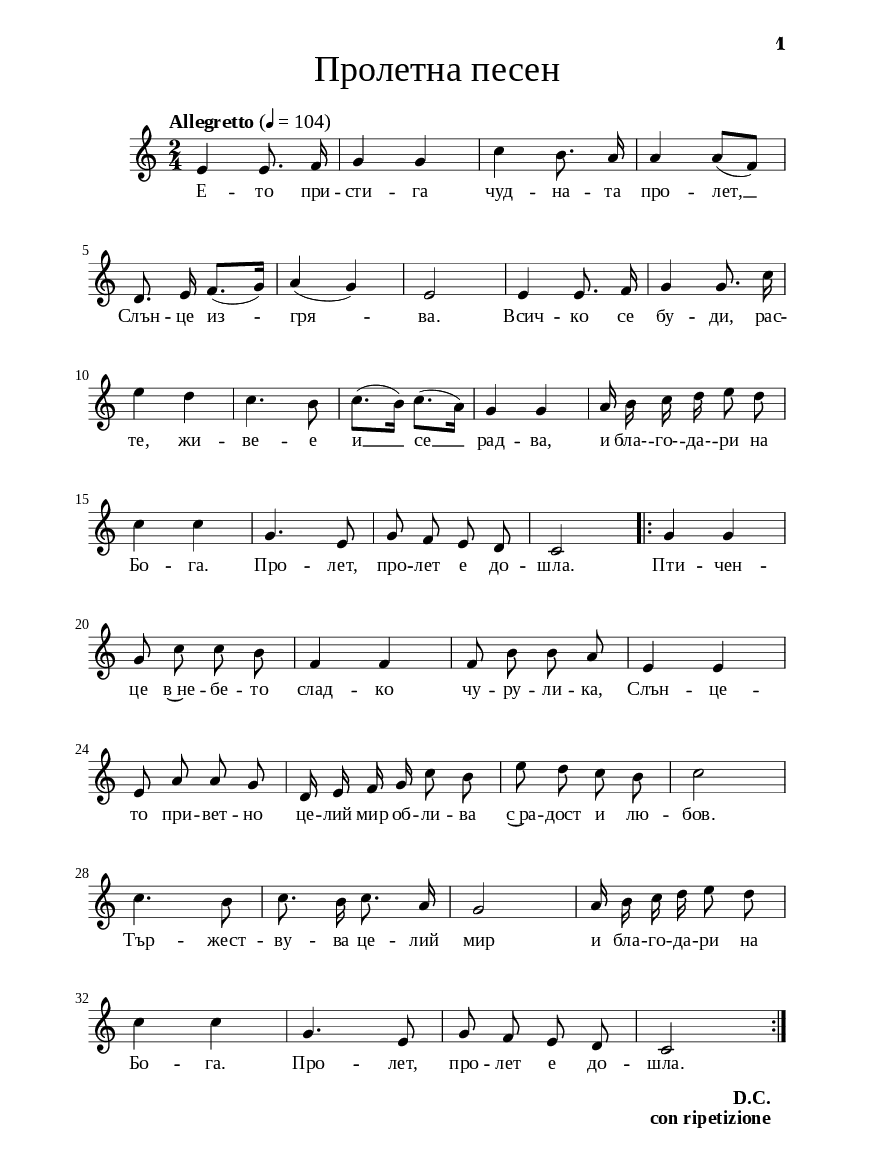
\version "2.24.4"

% include paper part and global functions
\include "include/globals.ily"

\bookpart {
  \label #'ref181
  \tocItem \markup "Пролетна песен"
  \include "include/bookpart-paper.ily"
  \score {
    \include "include/score-layout.ily"

    \new Voice \absolute {
      \clef treble
      \key c \major
      \time 2/4
      \tempoFunc "Allegretto" 4 "104"
      \autoBeamOff
      e'4  e'8.  f'16 | % 2
      g'4  g'4 | % 3
      c''4 b'8.  a'16 | % 4
      a'4  a'8 ( [  f'8 ) ] | \break % 5
      d'8.  e'16  f'8. ( [  g'16 ) ] | % 6
      a'4 (  g'4 ) | % 7
      e'2  | % 8
      e'4  e'8.  f'16 | % 9
      g'4  g'8. c''16 \break |
      e''4 d''4 | % 11
      c''4. b'8 | % 12
      c''8. ( [ b'16 ) ] c''8. ( [
      a'16 ) ] | % 13
      g'4  g'4 | % 14
      a'16 b'16 c''16 d''16
      e''8 d''8  | % 15
      c''4 c''4  | % 16
      g'4.  e'8 | % 17
      g'8  f'8  e'8  d'8 | % 18
      c'2
      \bar ".|:"
      | % 19
      g'4  g'4 \break |
      g'8 c''8 c''8 b'8 | % 21
      f'4  f'4 | % 22
      f'8 b'8 b'8  a'8 | % 23
      e'4  e'4 \break | % 24
      e'8  a'8  a'8  g'8 | % 25
      d'16  e'16  f'16  g'16
      c''8 b'8 | % 26
      e''8 d''8 c''8 b'8 | % 27
      c''2 \break | % 28
      c''4. b'8 | % 29
      c''8. b'16 c''8.  a'16 |
      g'2 | % 31
      a'16 b'16 c''16 d''16
      e''8 d''8 \break | % 32
      c''4 c''4 | % 33
      g'4.  e'8 | % 34
      g'8  f'8  e'8  d'8 | % 35
      c'2
      \bar ":|."
    }

    \addlyrics {
      Е
      -- то при -- сти -- га чуд -- на --
      та про -- лет, __  Слън -- це из
      -- гря -- ва. Всич -- ко се
      бу -- ди, рас -- те, жи -- ве -- е и __
      се __  рад -- ва, и "бла-" -- "го-" --
      "да-" -- ри на Бо -- га. Про -- лет,
      про -- лет е до -- шла. Пти -- чен
      -- це в~не -- бе -- то слад -- ко
      чу -- ру -- ли -- ка, Слън -- це -- то
      при -- вет -- но це -- лий мир об --
      ли -- ва с~ра -- дост и лю -- бов.
      Тър -- жест -- ву -- ва це -- лий
      мир и бла -- го -- да -- ри на Бо
      -- га. Про -- лет, про -- лет е до --
      шла.}

      \header {
        title = \titleFunc #'ref_desc_19 "Пролетна песен" "Proletna pesen"
      }

      \midi{}

    } % score

    \markup \dcr-two "D.C.""con ripetizione" #4.5

  } % bookpart

  % Più mosso
  %
